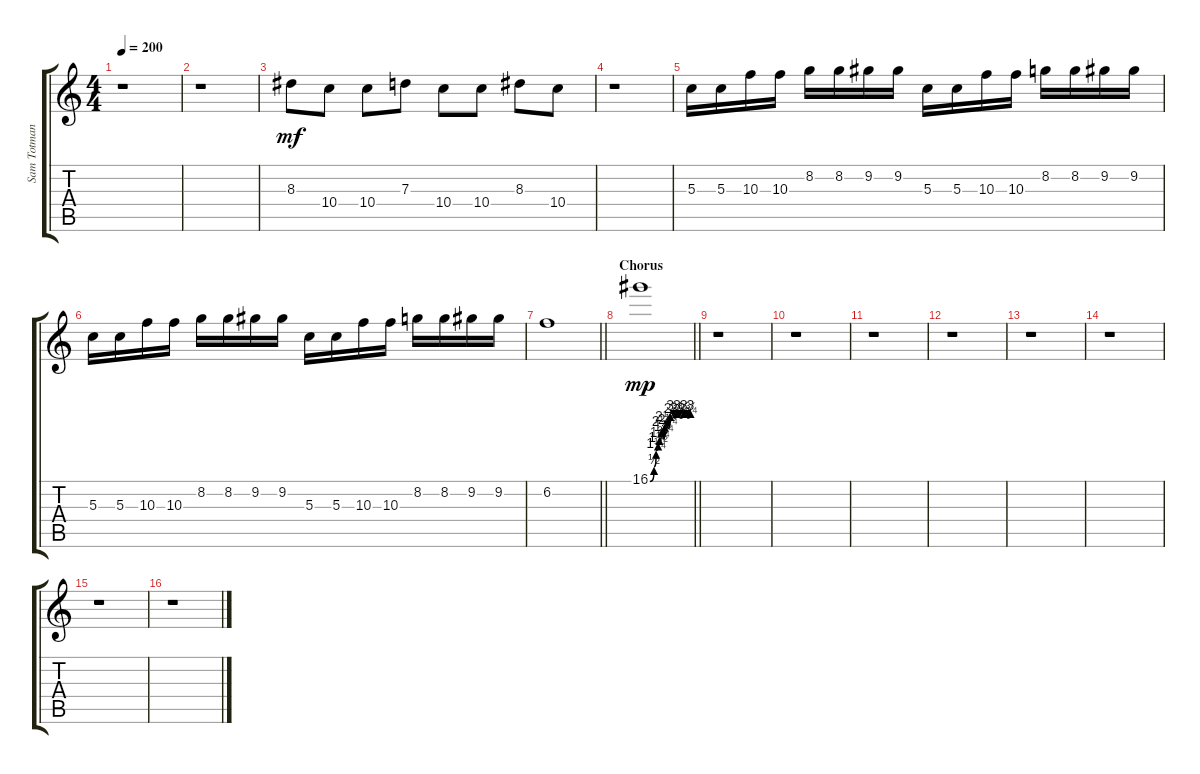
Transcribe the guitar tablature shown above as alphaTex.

\track ("Sam Totman (Lead Guitar)" "Sam Totman") {instrument distortionguitar}
\staff {score tabs}
\tuning (E4 B3 G3 D3 A2 E2) {hide}
\ts (4 4)
\tempo 200
\clef g2
\ks aminor
r.1{dy mp} |
r.1 |
8.3.8{dy mf} 10.4.8 10.4.8 7.3.8 10.4.8 10.4.8 8.3.8 10.4.8 |
r.1 |
5.3.16 5.3.16 10.3.16 10.3.16 8.2.16 8.2.16 9.2.16 9.2.16 5.3.16 5.3.16 10.3.16 10.3.16 8.2.16 8.2.16 9.2.16 9.2.16 |
5.3.16 5.3.16 10.3.16 10.3.16 8.2.16 8.2.16 9.2.16 9.2.16 5.3.16 5.3.16 10.3.16 10.3.16 8.2.16 8.2.16 9.2.16 9.2.16 |
\barLineRight lightlight
6.2.1 |
\section ("" "Chorus")
\barLineRight lightlight
16.1{be (custom 0 0 6 2 9 5 12 6 14 7 17 9 20 7 22 10 26 9 30 12 35 11 40 12 44 11 50 12 55 11 60 12)}.1{dy mp} |
r.1 |
r.1 |
r.1 |
r.1 |
r.1 |
r.1 |
r.1 |
r.1
